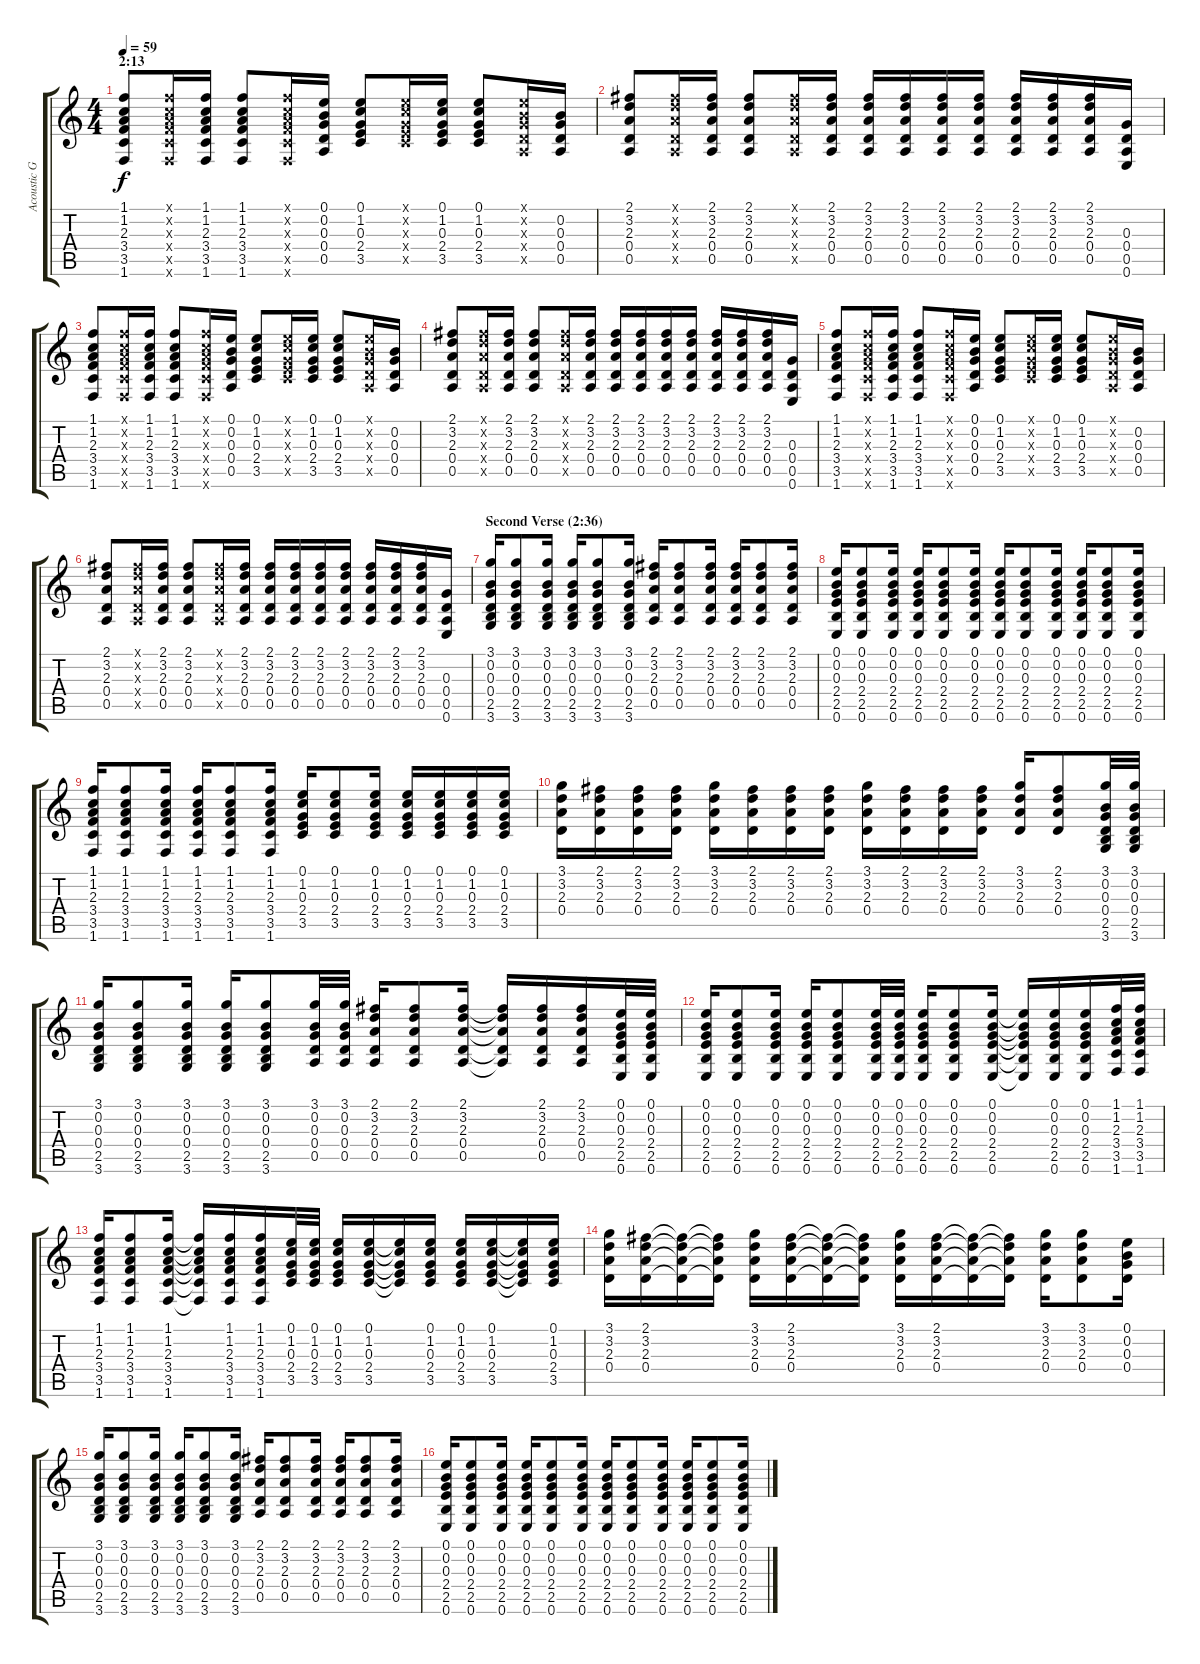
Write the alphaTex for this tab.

\track ("Acoustic Guitar" "Acoustic G") {instrument acousticguitarsteel}
\staff {score tabs}
\tuning (E4 B3 G3 D3 A2 E2) {hide}
\ts (4 4)
\section ("" "2:13")
\tempo 59
\clef g2
\ks c
(1.1 1.2 2.3 3.4 3.5 1.6).8{dy f} (1.1{x} 1.2{x} 2.3{x} 3.4{x} 3.5{x} 1.6{x}).16 (1.1 1.2 2.3 3.4 3.5 1.6).16 (1.1 1.2 2.3 3.4 3.5 1.6).8 (1.1{x} 1.2{x} 2.3{x} 3.4{x} 3.5{x} 1.6{x}).16 (0.1 0.2 0.3 0.4 0.5).16 (0.1 1.2 0.3 2.4 3.5).8 (0.1{x} 1.2{x} 0.3{x} 2.4{x} 3.5{x}).16 (0.1 1.2 0.3 2.4 3.5).16 (0.1 1.2 0.3 2.4 3.5).8 (0.1{x} 0.2{x} 0.3{x} 0.4{x} 0.5{x}).16 (0.2 0.3 0.4 0.5).16 |
(2.1 3.2 2.3 0.4 0.5).8 (2.1{x} 3.2{x} 2.3{x} 0.4{x} 0.5{x}).16 (2.1 3.2 2.3 0.4 0.5).16 (2.1 3.2 2.3 0.4 0.5).8 (2.1{x} 3.2{x} 2.3{x} 0.4{x} 0.5{x}).16 (2.1 3.2 2.3 0.4 0.5).16 (2.1 3.2 2.3 0.4 0.5).16 (2.1 3.2 2.3 0.4 0.5).16 (2.1 3.2 2.3 0.4 0.5).16 (2.1 3.2 2.3 0.4 0.5).16 (2.1 3.2 2.3 0.4 0.5).16 (2.1 3.2 2.3 0.4 0.5).16 (2.1 3.2 2.3 0.4 0.5).16 (0.3 0.4 0.5 0.6).16 |
(1.1 1.2 2.3 3.4 3.5 1.6).8 (1.1{x} 1.2{x} 2.3{x} 3.4{x} 3.5{x} 1.6{x}).16 (1.1 1.2 2.3 3.4 3.5 1.6).16 (1.1 1.2 2.3 3.4 3.5 1.6).8 (1.1{x} 1.2{x} 2.3{x} 3.4{x} 3.5{x} 1.6{x}).16 (0.1 0.2 0.3 0.4 0.5).16 (0.1 1.2 0.3 2.4 3.5).8 (0.1{x} 1.2{x} 0.3{x} 2.4{x} 3.5{x}).16 (0.1 1.2 0.3 2.4 3.5).16 (0.1 1.2 0.3 2.4 3.5).8 (0.1{x} 0.2{x} 0.3{x} 0.4{x} 0.5{x}).16 (0.2 0.3 0.4 0.5).16 |
(2.1 3.2 2.3 0.4 0.5).8 (2.1{x} 3.2{x} 2.3{x} 0.4{x} 0.5{x}).16 (2.1 3.2 2.3 0.4 0.5).16 (2.1 3.2 2.3 0.4 0.5).8 (2.1{x} 3.2{x} 2.3{x} 0.4{x} 0.5{x}).16 (2.1 3.2 2.3 0.4 0.5).16 (2.1 3.2 2.3 0.4 0.5).16 (2.1 3.2 2.3 0.4 0.5).16 (2.1 3.2 2.3 0.4 0.5).16 (2.1 3.2 2.3 0.4 0.5).16 (2.1 3.2 2.3 0.4 0.5).16 (2.1 3.2 2.3 0.4 0.5).16 (2.1 3.2 2.3 0.4 0.5).16 (0.3 0.4 0.5 0.6).16 |
(1.1 1.2 2.3 3.4 3.5 1.6).8 (1.1{x} 1.2{x} 2.3{x} 3.4{x} 3.5{x} 1.6{x}).16 (1.1 1.2 2.3 3.4 3.5 1.6).16 (1.1 1.2 2.3 3.4 3.5 1.6).8 (1.1{x} 1.2{x} 2.3{x} 3.4{x} 3.5{x} 1.6{x}).16 (0.1 0.2 0.3 0.4 0.5).16 (0.1 1.2 0.3 2.4 3.5).8 (0.1{x} 1.2{x} 0.3{x} 2.4{x} 3.5{x}).16 (0.1 1.2 0.3 2.4 3.5).16 (0.1 1.2 0.3 2.4 3.5).8 (0.1{x} 0.2{x} 0.3{x} 0.4{x} 0.5{x}).16 (0.2 0.3 0.4 0.5).16 |
(2.1 3.2 2.3 0.4 0.5).8 (2.1{x} 3.2{x} 2.3{x} 0.4{x} 0.5{x}).16 (2.1 3.2 2.3 0.4 0.5).16 (2.1 3.2 2.3 0.4 0.5).8 (2.1{x} 3.2{x} 2.3{x} 0.4{x} 0.5{x}).16 (2.1 3.2 2.3 0.4 0.5).16 (2.1 3.2 2.3 0.4 0.5).16 (2.1 3.2 2.3 0.4 0.5).16 (2.1 3.2 2.3 0.4 0.5).16 (2.1 3.2 2.3 0.4 0.5).16 (2.1 3.2 2.3 0.4 0.5).16 (2.1 3.2 2.3 0.4 0.5).16 (2.1 3.2 2.3 0.4 0.5).16 (0.3 0.4 0.5 0.6).16 |
\section ("" "Second Verse (2:36)")
(3.1 0.2 0.3 0.4 2.5 3.6).16 (3.1 0.2 0.3 0.4 2.5 3.6).8 (3.1 0.2 0.3 0.4 2.5 3.6).16 (3.1 0.2 0.3 0.4 2.5 3.6).16 (3.1 0.2 0.3 0.4 2.5 3.6).8 (3.1 0.2 0.3 0.4 2.5 3.6).16 (2.1 3.2 2.3 0.4 0.5).16 (2.1 3.2 2.3 0.4 0.5).8 (2.1 3.2 2.3 0.4 0.5).16 (2.1 3.2 2.3 0.4 0.5).16 (2.1 3.2 2.3 0.4 0.5).8 (2.1 3.2 2.3 0.4 0.5).16 |
(0.1 0.2 0.3 2.4 2.5 0.6).16 (0.1 0.2 0.3 2.4 2.5 0.6).8 (0.1 0.2 0.3 2.4 2.5 0.6).16 (0.1 0.2 0.3 2.4 2.5 0.6).16 (0.1 0.2 0.3 2.4 2.5 0.6).8 (0.1 0.2 0.3 2.4 2.5 0.6).16 (0.1 0.2 0.3 2.4 2.5 0.6).16 (0.1 0.2 0.3 2.4 2.5 0.6).8 (0.1 0.2 0.3 2.4 2.5 0.6).16 (0.1 0.2 0.3 2.4 2.5 0.6).16 (0.1 0.2 0.3 2.4 2.5 0.6).8 (0.1 0.2 0.3 2.4 2.5 0.6).16 |
(1.1 1.2 2.3 3.4 3.5 1.6).16 (1.1 1.2 2.3 3.4 3.5 1.6).8 (1.1 1.2 2.3 3.4 3.5 1.6).16 (1.1 1.2 2.3 3.4 3.5 1.6).16 (1.1 1.2 2.3 3.4 3.5 1.6).8 (1.1 1.2 2.3 3.4 3.5 1.6).16 (0.1 1.2 0.3 2.4 3.5).16 (0.1 1.2 0.3 2.4 3.5).8 (0.1 1.2 0.3 2.4 3.5).16 (0.1 1.2 0.3 2.4 3.5).16 (0.1 1.2 0.3 2.4 3.5).16 (0.1 1.2 0.3 2.4 3.5).16 (0.1 1.2 0.3 2.4 3.5).16 |
(3.1 3.2 2.3 0.4).16 (2.1 3.2 2.3 0.4).16 (2.1 3.2 2.3 0.4).16 (2.1 3.2 2.3 0.4).16 (3.1 3.2 2.3 0.4).16 (2.1 3.2 2.3 0.4).16 (2.1 3.2 2.3 0.4).16 (2.1 3.2 2.3 0.4).16 (3.1 3.2 2.3 0.4).16 (2.1 3.2 2.3 0.4).16 (2.1 3.2 2.3 0.4).16 (2.1 3.2 2.3 0.4).16 (3.1 3.2 2.3 0.4).16 (2.1 3.2 2.3 0.4).8 (3.1 0.2 0.3 0.4 2.5 3.6).32 (3.1 0.2 0.3 0.4 2.5 3.6).32 |
(3.1 0.2 0.3 0.4 2.5 3.6).16 (3.1 0.2 0.3 0.4 2.5 3.6).8 (3.1 0.2 0.3 0.4 2.5 3.6).16 (3.1 0.2 0.3 0.4 2.5 3.6).16 (3.1 0.2 0.3 0.4 2.5 3.6).8 (3.1 0.2 0.3 0.4 0.5).32 (3.1 0.2 0.3 0.4 0.5).32 (2.1 3.2 2.3 0.4 0.5).16 (2.1 3.2 2.3 0.4 0.5).8 (2.1 3.2 2.3 0.4 0.5).16 (2.1{t} 3.2{t} 2.3{t} 0.4{t} 0.5{t}).16 (2.1 3.2 2.3 0.4 0.5).16 (2.1 3.2 2.3 0.4 0.5).16 (0.1 0.2 0.3 2.4 2.5 0.6).32 (0.1 0.2 0.3 2.4 2.5 0.6).32 |
(0.1 0.2 0.3 2.4 2.5 0.6).16 (0.1 0.2 0.3 2.4 2.5 0.6).8 (0.1 0.2 0.3 2.4 2.5 0.6).16 (0.1 0.2 0.3 2.4 2.5 0.6).16 (0.1 0.2 0.3 2.4 2.5 0.6).8 (0.1 0.2 0.3 2.4 2.5 0.6).32 (0.1 0.2 0.3 2.4 2.5 0.6).32 (0.1 0.2 0.3 2.4 2.5 0.6).16 (0.1 0.2 0.3 2.4 2.5 0.6).8 (0.1 0.2 0.3 2.4 2.5 0.6).16 (0.1{t} 0.2{t} 0.3{t} 2.4{t} 2.5{t} 0.6{t}).16 (0.1 0.2 0.3 2.4 2.5 0.6).16 (0.1 0.2 0.3 2.4 2.5 0.6).16 (1.1 1.2 2.3 3.4 3.5 1.6).32 (1.1 1.2 2.3 3.4 3.5 1.6).32 |
(1.1 1.2 2.3 3.4 3.5 1.6).16 (1.1 1.2 2.3 3.4 3.5 1.6).8 (1.1 1.2 2.3 3.4 3.5 1.6).16 (1.1{t} 1.2{t} 2.3{t} 3.4{t} 3.5{t} 1.6{t}).16 (1.1 1.2 2.3 3.4 3.5 1.6).16 (1.1 1.2 2.3 3.4 3.5 1.6).16 (0.1 1.2 0.3 2.4 3.5).32 (0.1 1.2 0.3 2.4 3.5).32 (0.1 1.2 0.3 2.4 3.5).16 (0.1 1.2 0.3 2.4 3.5).16 (0.1{t} 1.2{t} 0.3{t} 2.4{t} 3.5{t}).16 (0.1 1.2 0.3 2.4 3.5).16 (0.1 1.2 0.3 2.4 3.5).16 (0.1 1.2 0.3 2.4 3.5).16 (0.1{t} 1.2{t} 0.3{t} 2.4{t} 3.5{t}).16 (0.1 1.2 0.3 2.4 3.5).16 |
(3.1 3.2 2.3 0.4).16 (2.1 3.2 2.3 0.4).16 (2.1{t} 3.2{t} 2.3{t} 0.4{t}).16 (2.1{t} 3.2{t} 2.3{t} 0.4{t}).16 (3.1 3.2 2.3 0.4).16 (2.1 3.2 2.3 0.4).16 (2.1{t} 3.2{t} 2.3{t} 0.4{t}).16 (2.1{t} 3.2{t} 2.3{t} 0.4{t}).16 (3.1 3.2 2.3 0.4).16 (2.1 3.2 2.3 0.4).16 (2.1{t} 3.2{t} 2.3{t} 0.4{t}).16 (2.1{t} 3.2{t} 2.3{t} 0.4{t}).16 (3.1 3.2 2.3 0.4).16 (3.1 3.2 2.3 0.4).8 (0.1 0.2 0.3 0.4).16 |
(3.1 0.2 0.3 0.4 2.5 3.6).16 (3.1 0.2 0.3 0.4 2.5 3.6).8 (3.1 0.2 0.3 0.4 2.5 3.6).16 (3.1 0.2 0.3 0.4 2.5 3.6).16 (3.1 0.2 0.3 0.4 2.5 3.6).8 (3.1 0.2 0.3 0.4 2.5 3.6).16 (2.1 3.2 2.3 0.4 0.5).16 (2.1 3.2 2.3 0.4 0.5).8 (2.1 3.2 2.3 0.4 0.5).16 (2.1 3.2 2.3 0.4 0.5).16 (2.1 3.2 2.3 0.4 0.5).8 (2.1 3.2 2.3 0.4 0.5).16 |
(0.1 0.2 0.3 2.4 2.5 0.6).16 (0.1 0.2 0.3 2.4 2.5 0.6).8 (0.1 0.2 0.3 2.4 2.5 0.6).16 (0.1 0.2 0.3 2.4 2.5 0.6).16 (0.1 0.2 0.3 2.4 2.5 0.6).8 (0.1 0.2 0.3 2.4 2.5 0.6).16 (0.1 0.2 0.3 2.4 2.5 0.6).16 (0.1 0.2 0.3 2.4 2.5 0.6).8 (0.1 0.2 0.3 2.4 2.5 0.6).16 (0.1 0.2 0.3 2.4 2.5 0.6).16 (0.1 0.2 0.3 2.4 2.5 0.6).8 (0.1 0.2 0.3 2.4 2.5 0.6).16
